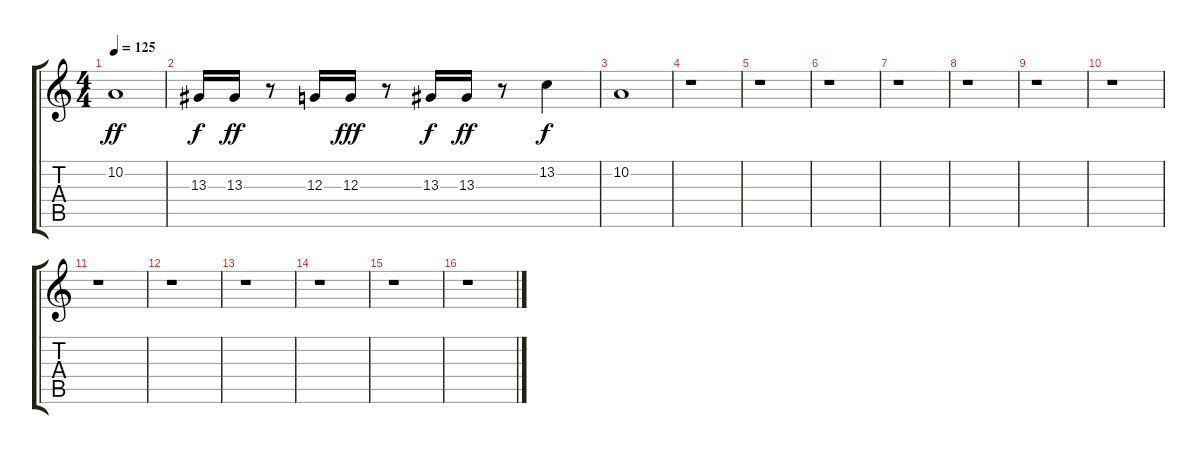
\track "" {instrument brasssection}
\staff {score tabs}
\tuning (E4 B3 G3 D3 A2 E2) {hide}
\ts (4 4)
\tempo 125
\clef g2
\ks c
10.2.1{dy ff} |
13.3.16{dy f} 13.3.16{dy ff} r.8 12.3.16 12.3.16{dy fff} r.8 13.3.16{dy f} 13.3.16{dy ff} r.8 13.2.4{dy f} |
10.2.1 |
r.1 |
r.1 |
r.1 |
r.1 |
r.1 |
r.1 |
r.1 |
r.1 |
r.1 |
r.1 |
r.1 |
r.1 |
r.1
